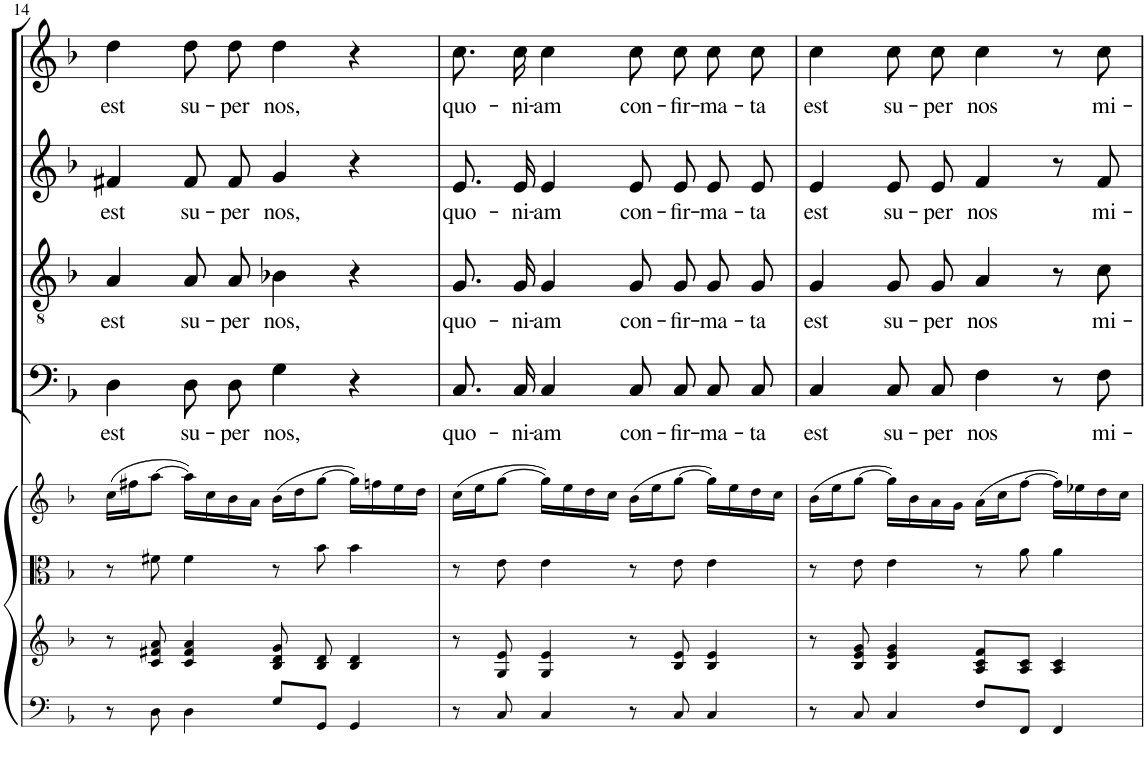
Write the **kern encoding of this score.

**kern	**kern	**kern	**kern	**kern	**text	**kern	**text	**kern	**text	**kern	**text
*part8	*part7	*part6	*part5	*part4	*part4	*part3	*part3	*part2	*part2	*part1	*part1
*staff8	*staff7	*staff6	*staff5	*staff4	*staff4	*staff3	*staff3	*staff2	*staff2	*staff1	*staff1
*I"Violoncello	*I"Organo	*I"Viola	*I"Violini	*I"Bassi	*	*I"Tenori	*	*I"Contralti	*	*I"Soprano	*
*I'Vc	*	*I'Vla	*I'Vln	*	*	*	*	*	*	*	*
!!LO:PB:g=z
*clefF4	*clefG2	*clefC3	*clefG2	*clefF4	*	*clefGv2	*	*clefG2	*	*clefG2	*
*	*	*	*	*	*	*	*	*	*	*Trd1c2	*
*k[b-]	*k[b-]	*k[b-]	*k[b-]	*k[b-]	*	*k[b-]	*	*k[b-]	*	*k[b-]	*
*F:	*F:	*F:	*F:	*F:	*	*F:	*	*F:	*	*F:	*
*M4/4	*M4/4	*M4/4	*M4/4	*M4/4	*	*M4/4	*	*M4/4	*	*M4/4	*
*met(c)	*met(c)	*met(c)	*met(c)	*met(c)	*	*met(c)	*	*met(c)	*	*met(c)	*
=14	=14	=14	=14	=14	=14	=14	=14	=14	=14	=14	=14
!	!	!	!	!	!LO:LY:b	!	!LO:LY:b	!	!LO:LY:b	!	!LO:LY:b
8r	8r	8r	(16cc\LL	4D\	est	4A/	est	4f#X/	est	4dd\	est
.	.	.	16ff#X\J	.	.	.	.	.	.	.	.
8D\	8c/ 8f#X/ 8a/	8f#X\	[8aa\J	.	.	.	.	.	.	.	.
!	!	!	!	!	!LO:LY:b	!	!LO:LY:b	!	!LO:LY:b	!	!LO:LY:b
4D\	4c/ 4f#/ 4a/	4f#\	16aa\LL])	8D\L	su-	8A/L	su-	8f#/L	su-	8dd\L	su-
.	.	.	16cc\	.	.	.	.	.	.	.	.
!	!	!	!	!	!LO:LY:b	!	!LO:LY:b	!	!LO:LY:b	!	!LO:LY:b
.	.	.	16b-\	8D\J	-per	8A/J	-per	8f#/J	-per	8dd\J	-per
.	.	.	16a\JJ	.	.	.	.	.	.	.	.
!	!	!	!	!	!LO:LY:b	!	!LO:LY:b	!	!LO:LY:b	!	!LO:LY:b
8G/L	8B-/ 8d/ 8g/	8r	(16b-\LL	4G\	nos,	4B-X\	nos,	4g/	nos,	4dd\	nos,
.	.	.	16dd\J	.	.	.	.	.	.	.	.
8GG/J	8B-/ 8d/	8b-\	[8gg\J	.	.	.	.	.	.	.	.
4GG/	4B-/ 4d/	4b-\	16gg\LL])	4r	.	4r	.	4r	.	4r	.
.	.	.	16ffn\	.	.	.	.	.	.	.	.
.	.	.	16ee\	.	.	.	.	.	.	.	.
.	.	.	16dd\JJ	.	.	.	.	.	.	.	.
=15	=15	=15	=15	=15	=15	=15	=15	=15	=15	=15	=15
!	!	!	!	!	!LO:LY:b	!	!LO:LY:b	!	!LO:LY:b	!	!LO:LY:b
8r	8r	8r	(16cc\LL	8.C/L	quo-	8.G/L	quo-	8.e/L	quo-	8.cc\L	quo-
.	.	.	16ee\J	.	.	.	.	.	.	.	.
8C/	8G/ 8e/	8e\	[8gg\J	.	.	.	.	.	.	.	.
!	!	!	!	!	!LO:LY:b	!	!LO:LY:b	!	!LO:LY:b	!	!LO:LY:b
.	.	.	.	16C/Jk	-ni-	16G/Jk	-ni-	16e/Jk	-ni-	16cc\Jk	-ni-
!	!	!	!	!	!LO:LY:b	!	!LO:LY:b	!	!LO:LY:b	!	!LO:LY:b
4C/	4G/ 4e/	4e\	16gg\LL])	4C/	-am	4G/	-am	4e/	-am	4cc\	-am
.	.	.	16ee\	.	.	.	.	.	.	.	.
.	.	.	16dd\	.	.	.	.	.	.	.	.
.	.	.	16cc\JJ	.	.	.	.	.	.	.	.
!	!	!	!	!	!LO:LY:b	!	!LO:LY:b	!	!LO:LY:b	!	!LO:LY:b
8r	8r	8r	(16b-\LL	8C/L	con-	8G/L	con-	8e/L	con-	8cc\L	con-
.	.	.	16ee\J	.	.	.	.	.	.	.	.
!	!	!	!	!	!LO:LY:b	!	!LO:LY:b	!	!LO:LY:b	!	!LO:LY:b
8C/	8B-/ 8e/	8e\	[8gg\J	8C/J	-fir-	8G/J	-fir-	8e/J	-fir-	8cc\J	-fir-
!	!	!	!	!	!LO:LY:b	!	!LO:LY:b	!	!LO:LY:b	!	!LO:LY:b
4C/	4B-/ 4e/	4e\	16gg\LL])	8C/L	-ma-	8G/L	-ma-	8e/L	-ma-	8cc\L	-ma-
.	.	.	16ee\	.	.	.	.	.	.	.	.
!	!	!	!	!	!LO:LY:b	!	!LO:LY:b	!	!LO:LY:b	!	!LO:LY:b
.	.	.	16dd\	8C/J	-ta	8G/J	-ta	8e/J	-ta	8cc\J	-ta
.	.	.	16cc\JJ	.	.	.	.	.	.	.	.
=16	=16	=16	=16	=16	=16	=16	=16	=16	=16	=16	=16
!	!	!	!	!	!LO:LY:b	!	!LO:LY:b	!	!LO:LY:b	!	!LO:LY:b
8r	8r	8r	(16b-\LL	4C/	est	4G/	est	4e/	est	4cc\	est
.	.	.	16ee\J	.	.	.	.	.	.	.	.
8C/	8B-/ 8e/ 8g/	8e\	[8gg\J	.	.	.	.	.	.	.	.
!	!	!	!	!	!LO:LY:b	!	!LO:LY:b	!	!LO:LY:b	!	!LO:LY:b
4C/	4B-/ 4e/ 4g/	4e\	16gg\LL])	8C/L	su-	8G/L	su-	8e/L	su-	8cc\L	su-
.	.	.	16b-\	.	.	.	.	.	.	.	.
!	!	!	!	!	!LO:LY:b	!	!LO:LY:b	!	!LO:LY:b	!	!LO:LY:b
.	.	.	16a\	8C/J	-per	8G/J	-per	8e/J	-per	8cc\J	-per
.	.	.	16g\JJ	.	.	.	.	.	.	.	.
!	!	!	!	!	!LO:LY:b	!	!LO:LY:b	!	!LO:LY:b	!	!LO:LY:b
8F/L	8A/ 8c/ 8f/L	8r	(16a\LL	4F\	nos	4A/	nos	4f/	nos	4cc\	nos
.	.	.	16cc\J	.	.	.	.	.	.	.	.
8FF/J	8A/ 8c/J	8a\	[8ff\J	.	.	.	.	.	.	.	.
4FF/	4A/ 4c/	4a\	16ff\LL])	8r	.	8r	.	8r	.	8r	.
.	.	.	16ee-X\	.	.	.	.	.	.	.	.
!	!	!	!	!	!LO:LY:b	!	!LO:LY:b	!	!LO:LY:b	!	!LO:LY:b
.	.	.	16dd\	8F\	mi-	8c\	mi-	8f/	mi-	8cc\	mi-
.	.	.	16cc\JJ	.	.	.	.	.	.	.	.
=	=	=	=	=	=	=	=	=	=	=	=
*-	*-	*-	*-	*-	*-	*-	*-	*-	*-	*-	*-
